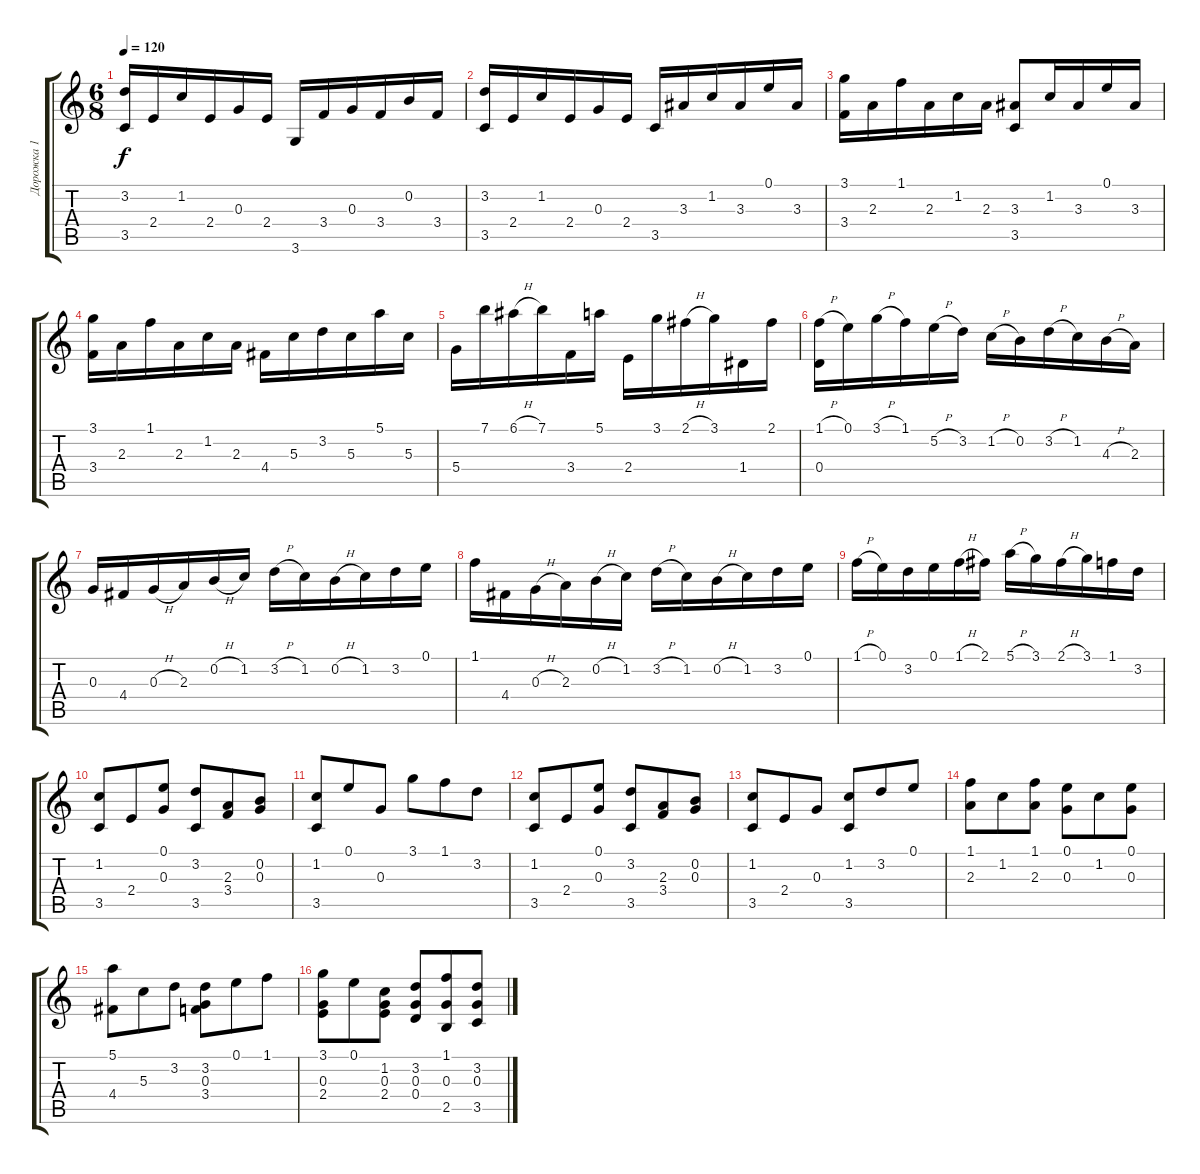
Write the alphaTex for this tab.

\track ("Дорожка 1" "Дорожка 1") {instrument acousticguitarnylon}
\staff {score tabs}
\tuning (E4 B3 G3 D3 A2 E2) {hide}
\ts (6 8)
\tempo 120
\clef g2
\ks c
(3.2 3.5).16{dy f} 2.4.16 1.2.16 2.4.16 0.3.16 2.4.16 3.6.16 3.4.16 0.3.16 3.4.16 0.2.16 3.4.16 |
(3.2 3.5).16 2.4.16 1.2.16 2.4.16 0.3.16 2.4.16 3.5.16 3.3.16 1.2.16 3.3.16 0.1.16 3.3.16 |
(3.1 3.4).16 2.3.16 1.1.16 2.3.16 1.2.16 2.3.16 (3.3 3.5).8 1.2.16 3.3.16 0.1.16 3.3.16 |
(3.1 3.4).16 2.3.16 1.1.16 2.3.16 1.2.16 2.3.16 4.4.16 5.3.16 3.2.16 5.3.16 5.1.16 5.3.16 |
5.4.16 7.1.16 6.1{h}.16 7.1.16 3.4.16 5.1.16 2.4.16 3.1.16 2.1{h}.16 3.1.16 1.4.16 2.1.16 |
(1.1{h} 0.4).16 0.1.16 3.1{h}.16 1.1.16 5.2{h}.16 3.2.16 1.2{h}.16 0.2.16 3.2{h}.16 1.2.16 4.3{h}.16 2.3.16 |
0.3.16 4.4.16 0.3{h}.16 2.3.16 0.2{h}.16 1.2.16 3.2{h}.16 1.2.16 0.2{h}.16 1.2.16 3.2.16 0.1.16 |
1.1.16 4.4.16 0.3{h}.16 2.3.16 0.2{h}.16 1.2.16 3.2{h}.16 1.2.16 0.2{h}.16 1.2.16 3.2.16 0.1.16 |
1.1{h}.16 0.1.16 3.2.16 0.1.16 1.1{h}.16 2.1.16 5.1{h}.16 3.1.16 2.1{h}.16 3.1.16 1.1.16 3.2.16 |
(1.2 3.5).8 2.4.8 (0.1 0.3).8 (3.2 3.5).8 (2.3 3.4).8 (0.2 0.3).8 |
(1.2 3.5).8 0.1.8 0.3.8 3.1.8 1.1.8 3.2.8 |
(1.2 3.5).8 2.4.8 (0.1 0.3).8 (3.2 3.5).8 (2.3 3.4).8 (0.2 0.3).8 |
(1.2 3.5).8 2.4.8 0.3.8 (1.2 3.5).8 3.2.8 0.1.8 |
(1.1 2.3).8 1.2.8 (1.1 2.3).8 (0.1 0.3).8 1.2.8 (0.1 0.3).8 |
(5.1 4.4).8 5.3.8 3.2.8 (3.2 0.3 3.4).8 0.1.8 1.1.8 |
(3.1 0.3 2.4).8 0.1.8 (1.2 0.3 2.4).8 (3.2 0.3 0.4).8 (1.1 0.3 2.5).8 (3.2 0.3 3.5).8
